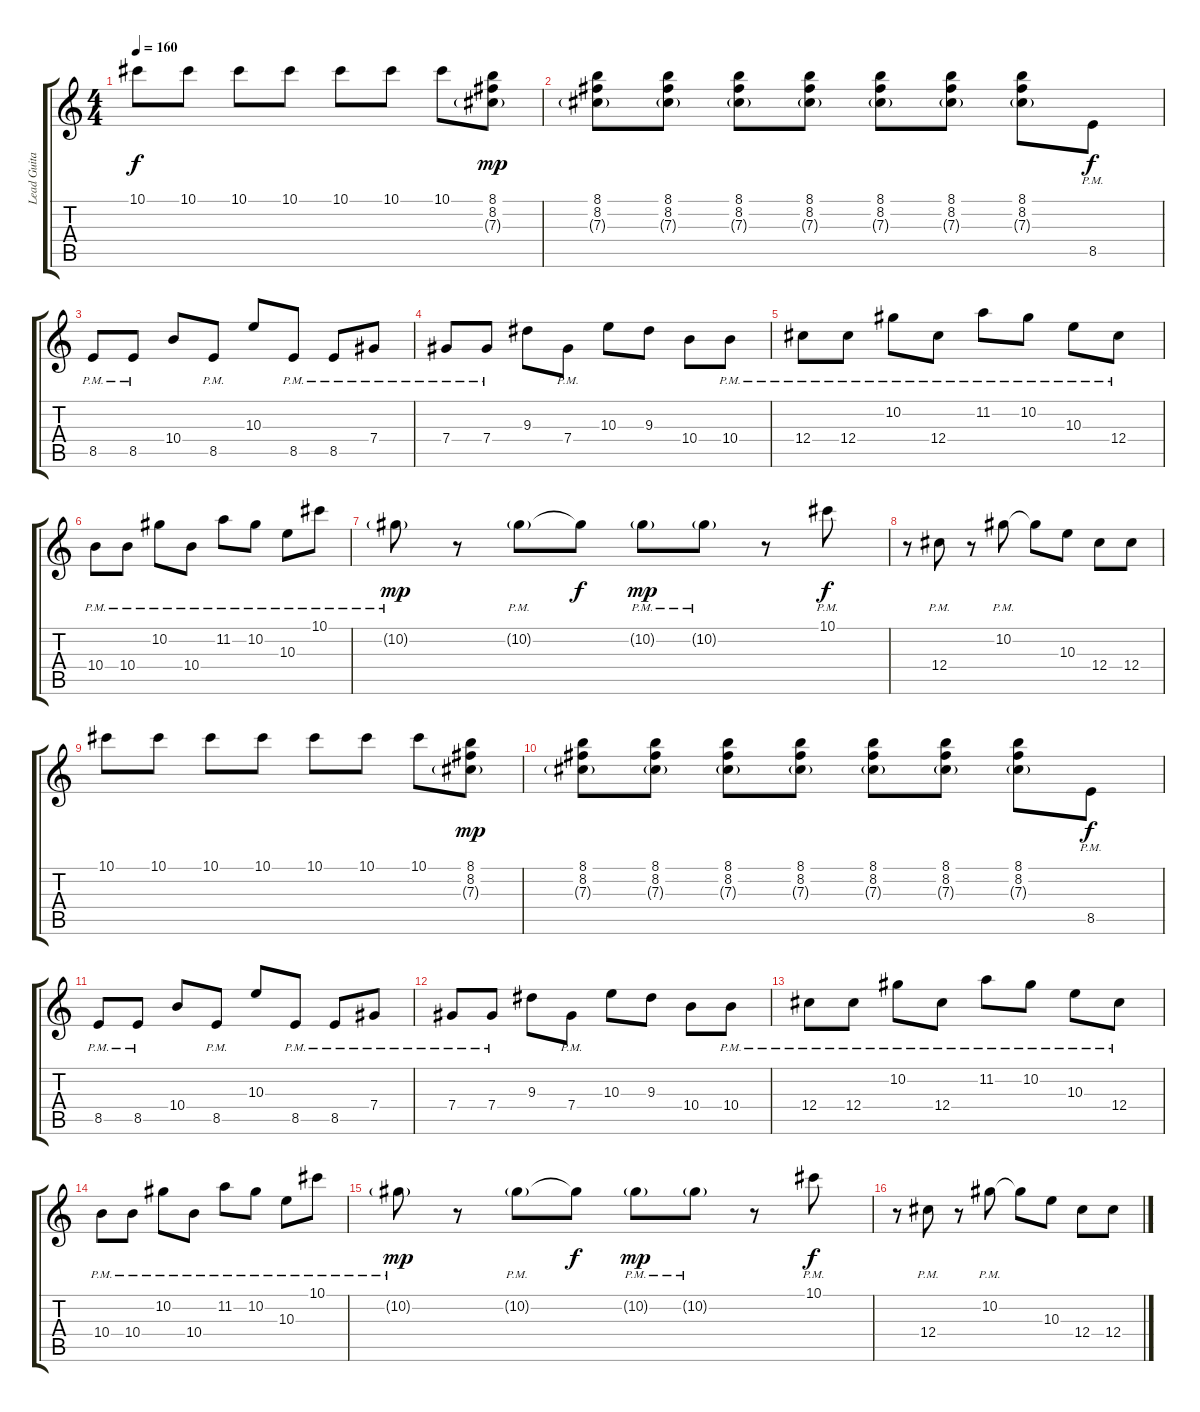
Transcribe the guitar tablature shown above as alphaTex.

\track ("Lead Guitar" "Lead Guita") {instrument distortionguitar}
\staff {score tabs}
\tuning (Eb4 Bb3 Gb3 Db3 Ab2 Db2) {hide}
\ts (4 4)
\tempo 160
\clef g2
\ks c
10.1.8{dy f} 10.1.8 10.1.8 10.1.8 10.1.8 10.1.8 10.1.8 (8.1 8.2 7.3{g}).8{dy mp} |
(8.1 8.2 7.3{g}).8 (8.1 8.2 7.3{g}).8 (8.1 8.2 7.3{g}).8 (8.1 8.2 7.3{g}).8 (8.1 8.2 7.3{g}).8 (8.1 8.2 7.3{g}).8 (8.1 8.2 7.3{g}).8 8.5{pm}.8{dy f} |
8.5{pm}.8 8.5{pm}.8 10.4.8 8.5{pm}.8 10.3.8 8.5{pm}.8 8.5{pm}.8 7.4{pm}.8 |
7.4{pm}.8 7.4{pm}.8 9.3.8 7.4{pm}.8 10.3.8 9.3.8 10.4.8 10.4{pm}.8 |
12.4{pm}.8 12.4{pm}.8 10.2{pm}.8 12.4{pm}.8 11.2{pm}.8 10.2{pm}.8 10.3{pm}.8 12.4{pm}.8 |
10.4{pm}.8 10.4{pm}.8 10.2{pm}.8 10.4{pm}.8 11.2{pm}.8 10.2{pm}.8 10.3{pm}.8 10.1{pm}.8 |
10.2{g pm}.8{dy mp} r.8 10.2{g pm}.8 10.2{t}.8{dy f} 10.2{g pm}.8{dy mp} 10.2{g pm}.8 r.8 10.1{pm}.8{dy f} |
r.8 12.4{pm}.8 r.8 10.2{pm}.8 10.2{t}.8 10.3.8 12.4.8 12.4.8 |
10.1.8 10.1.8 10.1.8 10.1.8 10.1.8 10.1.8 10.1.8 (8.1 8.2 7.3{g}).8{dy mp} |
(8.1 8.2 7.3{g}).8 (8.1 8.2 7.3{g}).8 (8.1 8.2 7.3{g}).8 (8.1 8.2 7.3{g}).8 (8.1 8.2 7.3{g}).8 (8.1 8.2 7.3{g}).8 (8.1 8.2 7.3{g}).8 8.5{pm}.8{dy f} |
8.5{pm}.8 8.5{pm}.8 10.4.8 8.5{pm}.8 10.3.8 8.5{pm}.8 8.5{pm}.8 7.4{pm}.8 |
7.4{pm}.8 7.4{pm}.8 9.3.8 7.4{pm}.8 10.3.8 9.3.8 10.4.8 10.4{pm}.8 |
12.4{pm}.8 12.4{pm}.8 10.2{pm}.8 12.4{pm}.8 11.2{pm}.8 10.2{pm}.8 10.3{pm}.8 12.4{pm}.8 |
10.4{pm}.8 10.4{pm}.8 10.2{pm}.8 10.4{pm}.8 11.2{pm}.8 10.2{pm}.8 10.3{pm}.8 10.1{pm}.8 |
10.2{g pm}.8{dy mp} r.8 10.2{g pm}.8 10.2{t}.8{dy f} 10.2{g pm}.8{dy mp} 10.2{g pm}.8 r.8 10.1{pm}.8{dy f} |
r.8 12.4{pm}.8 r.8 10.2{pm}.8 10.2{t}.8 10.3.8 12.4.8 12.4.8
